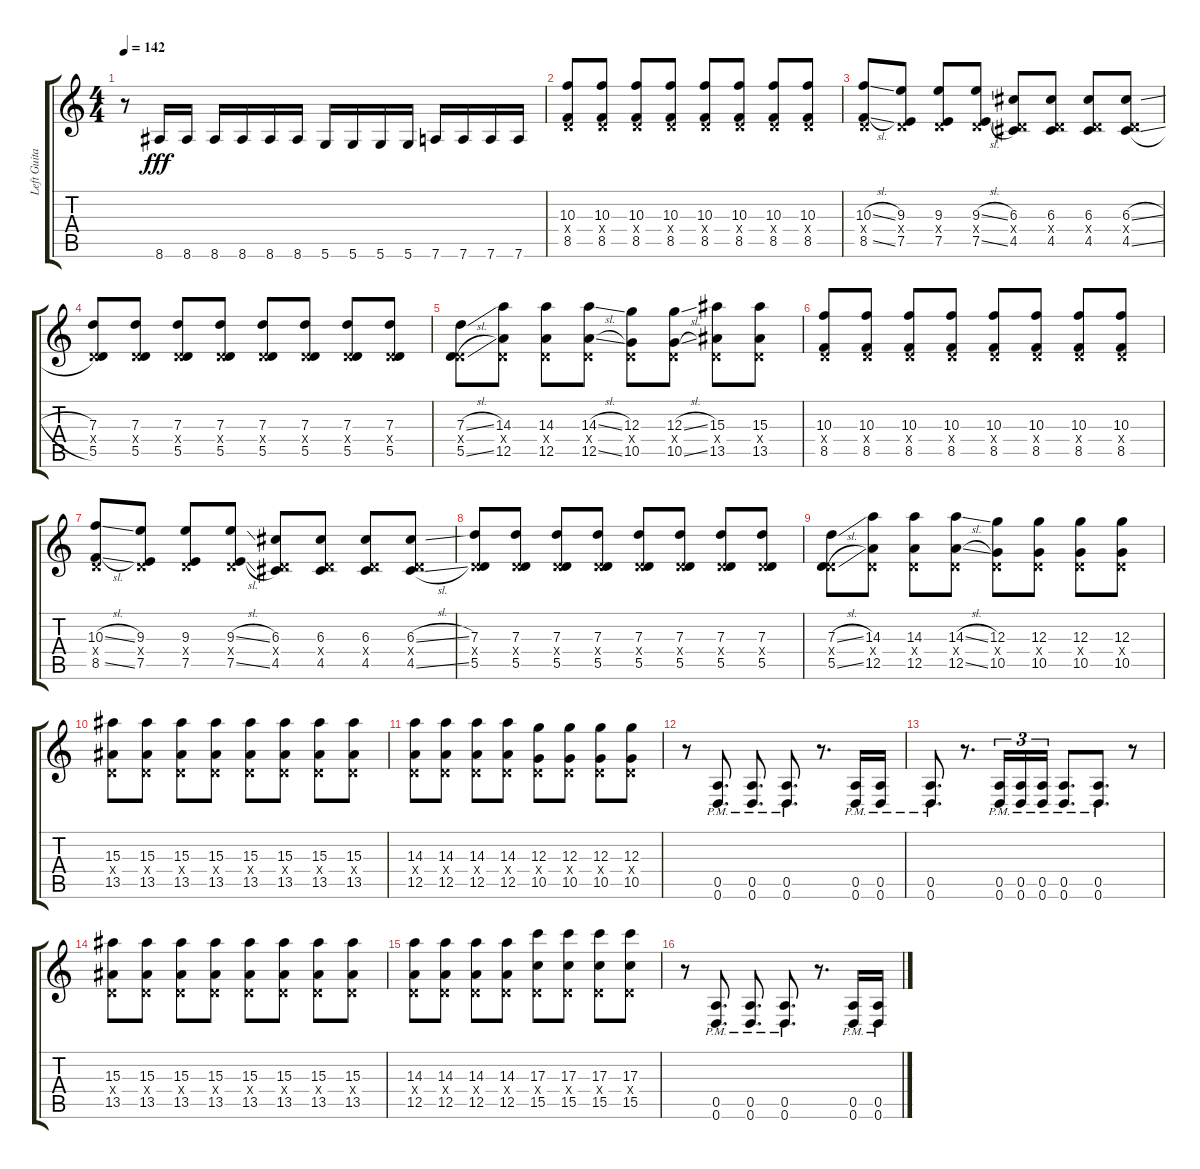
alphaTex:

\track ("Left Guitar" "Left Guita") {instrument overdrivenguitar}
\staff {score tabs}
\tuning (E4 B3 G3 D3 A2 D2) {hide}
\ts (4 4)
\tempo 142
\clef g2
\ks c
r.8{dy fff} 8.6.16 8.6.16 8.6.16 8.6.16 8.6.16 8.6.16 5.6.16 5.6.16 5.6.16 5.6.16 7.6.16 7.6.16 7.6.16 7.6.16 |
(10.3 0.4{x} 8.5).8 (10.3 0.4{x} 8.5).8 (10.3 0.4{x} 8.5).8 (10.3 0.4{x} 8.5).8 (10.3 0.4{x} 8.5).8 (10.3 0.4{x} 8.5).8 (10.3 0.4{x} 8.5).8 (10.3 0.4{x} 8.5).8 |
(10.3{sl} 0.4{x} 8.5{sl}).8 (9.3 0.4{x} 7.5).8 (9.3 0.4{x} 7.5).8 (9.3{sl} 0.4{x} 7.5{sl}).8 (6.3 0.4{x} 4.5).8 (6.3 0.4{x} 4.5).8 (6.3 0.4{x} 4.5).8 (6.3{sl} 0.4{x} 4.5{sl}).8 |
(7.3 0.4{x} 5.5).8 (7.3 0.4{x} 5.5).8 (7.3 0.4{x} 5.5).8 (7.3 0.4{x} 5.5).8 (7.3 0.4{x} 5.5).8 (7.3 0.4{x} 5.5).8 (7.3 0.4{x} 5.5).8 (7.3 0.4{x} 5.5).8 |
(7.3{sl} 0.4{x} 5.5{sl}).8 (14.3 0.4{x} 12.5).8 (14.3 0.4{x} 12.5).8 (14.3{sl} 0.4{x} 12.5{sl}).8 (12.3 0.4{x} 10.5).8 (12.3{sl} 0.4{x} 10.5{sl}).8 (15.3 0.4{x} 13.5).8 (15.3 0.4{x} 13.5).8 |
(10.3 0.4{x} 8.5).8 (10.3 0.4{x} 8.5).8 (10.3 0.4{x} 8.5).8 (10.3 0.4{x} 8.5).8 (10.3 0.4{x} 8.5).8 (10.3 0.4{x} 8.5).8 (10.3 0.4{x} 8.5).8 (10.3 0.4{x} 8.5).8 |
(10.3{sl} 0.4{x} 8.5{sl}).8 (9.3 0.4{x} 7.5).8 (9.3 0.4{x} 7.5).8 (9.3{sl} 0.4{x} 7.5{sl}).8 (6.3 0.4{x} 4.5).8 (6.3 0.4{x} 4.5).8 (6.3 0.4{x} 4.5).8 (6.3{sl} 0.4{x} 4.5{sl}).8 |
(7.3 0.4{x} 5.5).8 (7.3 0.4{x} 5.5).8 (7.3 0.4{x} 5.5).8 (7.3 0.4{x} 5.5).8 (7.3 0.4{x} 5.5).8 (7.3 0.4{x} 5.5).8 (7.3 0.4{x} 5.5).8 (7.3 0.4{x} 5.5).8 |
(7.3{sl} 0.4{x} 5.5{sl}).8 (14.3 0.4{x} 12.5).8 (14.3 0.4{x} 12.5).8 (14.3{sl} 0.4{x} 12.5{sl}).8 (12.3 0.4{x} 10.5).8 (12.3 0.4{x} 10.5).8 (12.3 0.4{x} 10.5).8 (12.3 0.4{x} 10.5).8 |
(15.3 0.4{x} 13.5).8 (15.3 0.4{x} 13.5).8 (15.3 0.4{x} 13.5).8 (15.3 0.4{x} 13.5).8 (15.3 0.4{x} 13.5).8 (15.3 0.4{x} 13.5).8 (15.3 0.4{x} 13.5).8 (15.3 0.4{x} 13.5).8 |
(14.3 0.4{x} 12.5).8 (14.3 0.4{x} 12.5).8 (14.3 0.4{x} 12.5).8 (14.3 0.4{x} 12.5).8 (12.3 0.4{x} 10.5).8 (12.3 0.4{x} 10.5).8 (12.3 0.4{x} 10.5).8 (12.3 0.4{x} 10.5).8 |
r.8 (0.5{pm} 0.6{pm}).8{d} (0.5{pm} 0.6{pm}).8{d} (0.5{pm} 0.6{pm}).8{d} r.8{d} (0.5{pm} 0.6{pm}).16 (0.5{pm} 0.6{pm}).16 |
(0.5{pm} 0.6{pm}).8{d} r.8{d} (0.5{pm} 0.6{pm}).16{tu (3 2)} (0.5{pm} 0.6{pm}).16{tu (3 2)} (0.5{pm} 0.6{pm}).16{tu (3 2)} (0.5{pm} 0.6{pm}).8{d} (0.5{pm} 0.6{pm}).8{d} r.8 |
(15.3 0.4{x} 13.5).8 (15.3 0.4{x} 13.5).8 (15.3 0.4{x} 13.5).8 (15.3 0.4{x} 13.5).8 (15.3 0.4{x} 13.5).8 (15.3 0.4{x} 13.5).8 (15.3 0.4{x} 13.5).8 (15.3 0.4{x} 13.5).8 |
(14.3 0.4{x} 12.5).8 (14.3 0.4{x} 12.5).8 (14.3 0.4{x} 12.5).8 (14.3 0.4{x} 12.5).8 (17.3 0.4{x} 15.5).8 (17.3 0.4{x} 15.5).8 (17.3 0.4{x} 15.5).8 (17.3 0.4{x} 15.5).8 |
r.8 (0.5{pm} 0.6{pm}).8{d} (0.5{pm} 0.6{pm}).8{d} (0.5{pm} 0.6{pm}).8{d} r.8{d} (0.5{pm} 0.6{pm}).16 (0.5{pm} 0.6{pm}).16
